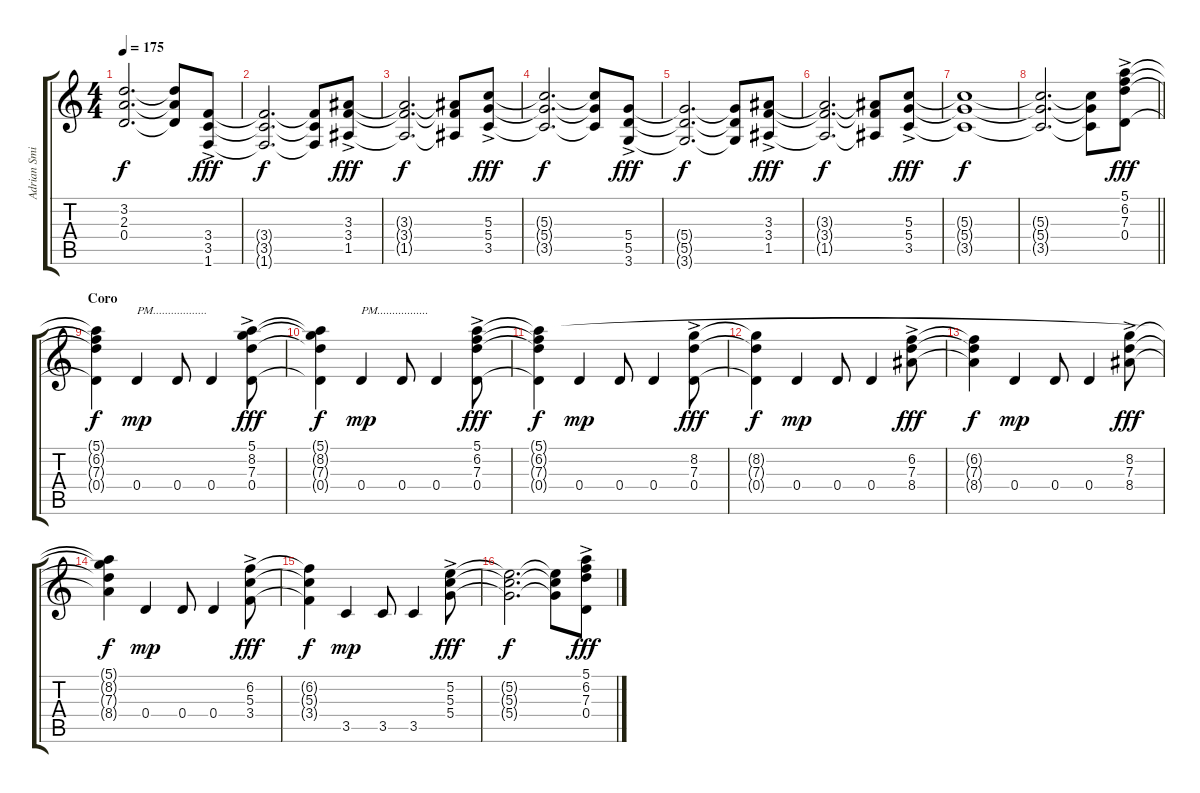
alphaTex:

\track ("Adrian Smith" "Adrian Smi") {instrument distortionguitar}
\staff {score tabs}
\tuning (E4 B3 G3 D3 A2 E2) {hide}
\ts (4 4)
\tempo 175
\clef g2
\ks c
(3.2{t} 2.3{t} 0.4{t}).2{d dy f} (3.2{t} 2.3{t} 0.4{t}).8 (3.4{ac} 3.5{ac} 1.6{ac}).8{dy fff} |
(3.4{t} 3.5{t} 1.6{t}).2{d dy f} (3.4{t} 3.5{t} 1.6{t}).8 (3.3{ac} 3.4{ac} 1.5{ac}).8{dy fff} |
(3.3{t} 3.4{t} 1.5{t}).2{d dy f} (3.3{t} 3.4{t} 1.5{t}).8 (5.3{ac} 5.4{ac} 3.5{ac}).8{dy fff} |
(5.3{t} 5.4{t} 3.5{t}).2{d dy f} (5.3{t} 5.4{t} 3.5{t}).8 (5.4{ac} 5.5{ac} 3.6{ac}).8{dy fff} |
(5.4{t} 5.5{t} 3.6{t}).2{d dy f} (5.4{t} 5.5{t} 3.6{t}).8 (3.3{ac} 3.4{ac} 1.5{ac}).8{dy fff} |
(3.3{t} 3.4{t} 1.5{t}).2{d dy f} (3.3{t} 3.4{t} 1.5{t}).8 (5.3{ac} 5.4{ac} 3.5{ac}).8{dy fff} |
(5.3{t} 5.4{t} 3.5{t}).1{dy f} |
\barLineRight lightlight
(5.3{t} 5.4{t} 3.5{t}).2{d} (5.3{t} 5.4{t} 3.5{t}).8 (5.1{ac} 6.2{ac} 7.3{ac} 0.4{ac}).8{dy fff} |
\section ("" "Coro")
(5.1{t} 6.2{t} 7.3{t} 0.4{t}).4{dy f} 0.4.4{txt "PM.................." dy mp} 0.4.8 0.4.4 (5.1{ac} 8.2{ac} 7.3{ac} 0.4{ac}).8{dy fff} |
(5.1{t} 8.2{t} 7.3{t} 0.4{t}).4{dy f} 0.4.4{txt "PM................." dy mp} 0.4.8 0.4.4 (5.1{ac} 6.2{ac} 7.3{ac} 0.4{ac}).8{dy fff} |
(5.1{t} 6.2{t} 7.3{t} 0.4{t}).4{dy f} 0.4.4{dy mp} 0.4.8 0.4.4 (8.2{ac} 7.3{ac} 0.4{ac}).8{dy fff} |
(8.2{t} 7.3{t} 0.4{t}).4{dy f} 0.4.4{dy mp} 0.4.8 0.4.4 (6.2{ac} 7.3{ac} 8.4{ac}).8{dy fff} |
(6.2{t} 7.3{t} 8.4{t}).4{dy f} 0.4.4{dy mp} 0.4.8 0.4.4 (8.2{ac} 7.3{ac} 8.4{ac}).8{dy fff} |
(5.1{t} 8.2{t} 7.3{t} 8.4{t}).4{dy f} 0.4.4{dy mp} 0.4.8 0.4.4 (6.2{ac} 5.3{ac} 3.4{ac}).8{dy fff} |
(6.2{t} 5.3{t} 3.4{t}).4{dy f} 3.5.4{dy mp} 3.5.8 3.5.4 (5.2{ac} 5.3{ac} 5.4{ac}).8{dy fff} |
(5.2{t} 5.3{t} 5.4{t}).2{d dy f} (5.2{t} 5.3{t} 5.4{t}).8 (5.1{ac} 6.2{ac} 7.3{ac} 0.4{ac}).8{dy fff}
